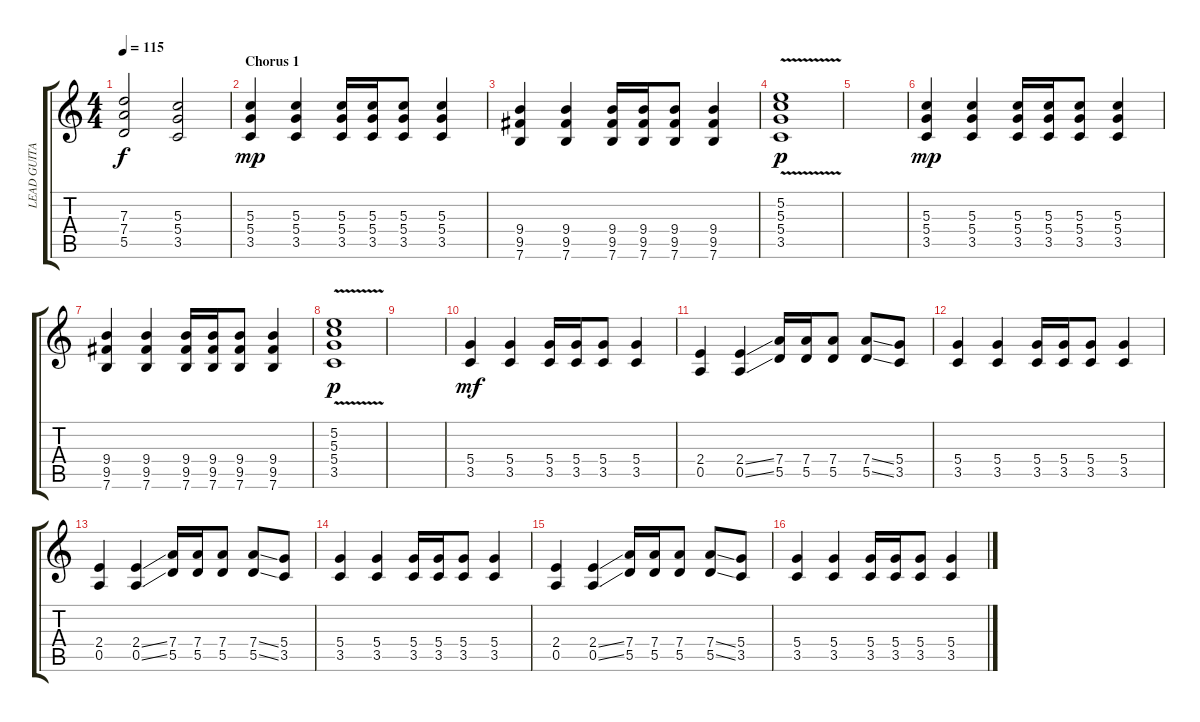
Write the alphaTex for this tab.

\track ("LEAD GUITAR" "LEAD GUITA") {instrument electricguitarmuted}
\staff {score tabs}
\tuning (E4 B3 G3 D3 A2 E2) {hide}
\ts (4 4)
\tempo 115
\clef g2
\ks c
(7.3 7.4 5.5).2{dy f instrument distortionguitar} (5.3 5.4 3.5).2 |
\section ("" "Chorus 1")
(5.3 5.4 3.5).4{dy mp} (5.3 5.4 3.5).4 (5.3 5.4 3.5).16 (5.3 5.4 3.5).16 (5.3 5.4 3.5).8 (5.3 5.4 3.5).4 |
(9.4 9.5 7.6).4 (9.4 9.5 7.6).4 (9.4 9.5 7.6).16 (9.4 9.5 7.6).16 (9.4 9.5 7.6).8 (9.4 9.5 7.6).4 |
(5.2{v} 5.3 5.4 3.5).1{dy p} |
|
(5.3 5.4 3.5).4{dy mp} (5.3 5.4 3.5).4 (5.3 5.4 3.5).16 (5.3 5.4 3.5).16 (5.3 5.4 3.5).8 (5.3 5.4 3.5).4 |
(9.4 9.5 7.6).4 (9.4 9.5 7.6).4 (9.4 9.5 7.6).16 (9.4 9.5 7.6).16 (9.4 9.5 7.6).8 (9.4 9.5 7.6).4 |
(5.2{v} 5.3 5.4 3.5).1{dy p} |
|
(5.4 3.5).4{dy mf instrument distortionguitar} (5.4 3.5).4 (5.4 3.5).16 (5.4 3.5).16 (5.4 3.5).8 (5.4 3.5).4 |
(2.4 0.5).4 (2.4{ss} 0.5{ss}).4 (7.4 5.5).16 (7.4 5.5).16 (7.4 5.5).8 (7.4{ss} 5.5{ss}).8 (5.4 3.5).8 |
(5.4 3.5).4 (5.4 3.5).4 (5.4 3.5).16 (5.4 3.5).16 (5.4 3.5).8 (5.4 3.5).4 |
(2.4 0.5).4 (2.4{ss} 0.5{ss}).4 (7.4 5.5).16 (7.4 5.5).16 (7.4 5.5).8 (7.4{ss} 5.5{ss}).8 (5.4 3.5).8 |
(5.4 3.5).4 (5.4 3.5).4 (5.4 3.5).16 (5.4 3.5).16 (5.4 3.5).8 (5.4 3.5).4 |
(2.4 0.5).4 (2.4{ss} 0.5{ss}).4 (7.4 5.5).16 (7.4 5.5).16 (7.4 5.5).8 (7.4{ss} 5.5{ss}).8 (5.4 3.5).8 |
(5.4 3.5).4 (5.4 3.5).4 (5.4 3.5).16 (5.4 3.5).16 (5.4 3.5).8 (5.4 3.5).4
